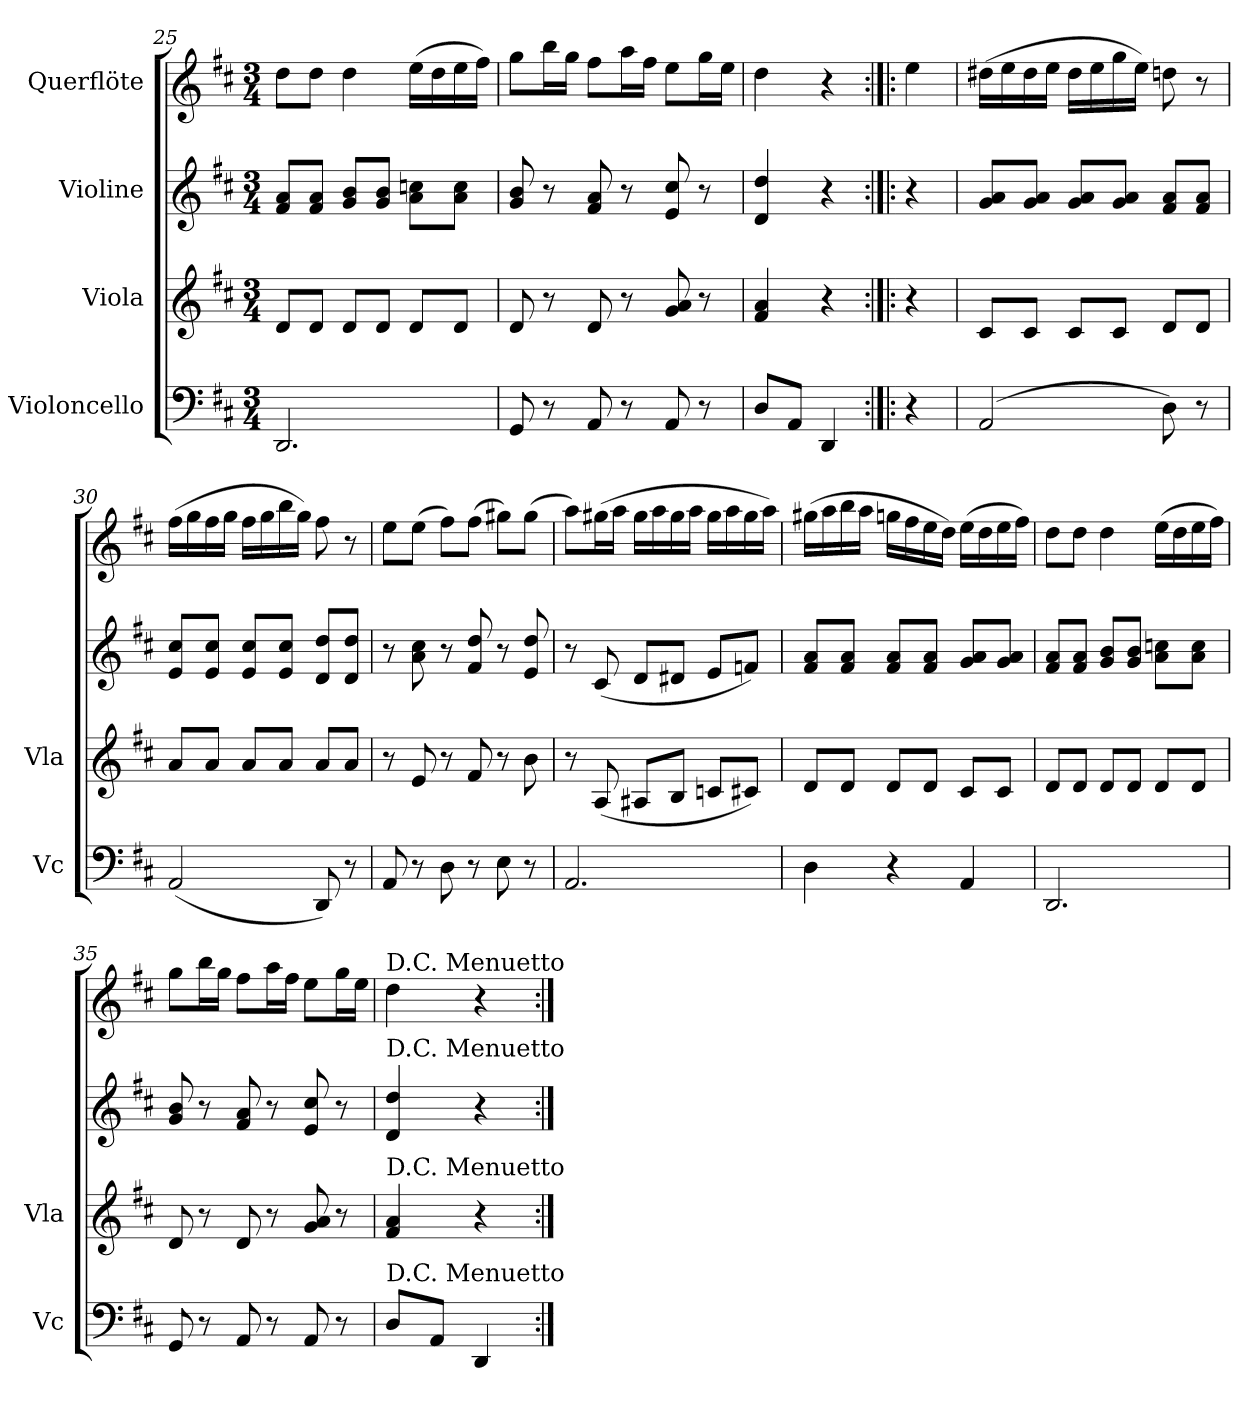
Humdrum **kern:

**kern	**kern	**kern	**kern
*part4	*part3	*part2	*part1
*staff4	*staff3	*staff2	*staff1
*I"Violoncello	*I"Viola	*I"Violine	*I"Querflöte
*I'Vc	*I'Vla	*	*
*clefF4	*clefG2	*clefG2	*clefG2
*k[f#c#]	*k[f#c#]	*k[f#c#]	*k[f#c#]
*M3/4	*M3/4	*M3/4	*M3/4
=25	=25	=25	=25
2.DD/	8d/L	8f#/ 8a/L	8dd\L
.	8d/J	8f#/ 8a/J	8dd\J
.	8d/L	8g/ 8b/L	4dd\
.	8d/J	8g/ 8b/J	.
.	8d/L	8a\ 8ccn\L	(>16ee\LL
.	.	.	16dd\
.	8d/J	8a\ 8cc\J	16ee\
.	.	.	16ff#\JJ)
=26	=26	=26	=26
8GG/	8d/	8g/ 8b/	8gg\L
8r	8r	8r	16bb\L
.	.	.	16gg\JJ
8AA/	8d/	8f#/ 8a/	8ff#\L
8r	8r	8r	16aa\L
.	.	.	16ff#\JJ
8AA/	8g/ 8a/	8e/ 8cc#/	8ee\L
8r	8r	8r	16gg\L
.	.	.	16ee\JJ
=27	=27	=27	=27
8D/L	4f#/ 4a/	4d/ 4dd/	4dd\
8AA/J	.	.	.
4DD/	4r	4r	4r
!!LO:LB:g=z
=28:|!|:	=28:|!|:	=28:|!|:	=28:|!|:
4r	4r	4r	4ee\
=29	=29	=29	=29
(>2AA/	8c#/L	8g/ 8a/L	(>16dd#X\LL
.	.	.	16ee\
.	8c#/J	8g/ 8a/J	16dd#\
.	.	.	16ee\JJ
.	8c#/L	8g/ 8a/L	16dd#\LL
.	.	.	16ee\
.	8c#/J	8g/ 8a/J	16gg\
.	.	.	16ee\JJ)
8D\)	8d/L	8f#/ 8a/L	8ddn\
8r	8d/J	8f#/ 8a/J	8r
=30	=30	=30	=30
(<2AA/	8a/L	8e/ 8cc#/L	(>16ff#\LL
.	.	.	16gg\
.	8a/J	8e/ 8cc#/J	16ff#\
.	.	.	16gg\JJ
.	8a/L	8e/ 8cc#/L	16ff#\LL
.	.	.	16gg\
.	8a/J	8e/ 8cc#/J	16bb\
.	.	.	16gg\JJ)
8DD/)	8a/L	8d/ 8dd/L	8ff#\
8r	8a/J	8d/ 8dd/J	8r
=31	=31	=31	=31
8AA/	8r	8r	8ee\L
8r	8e/	8a\ 8cc#\	(>8ee\J
8D\	8r	8r	8ff#\L)
8r	8f#/	8f#/ 8dd/	(>8ff#\J
8E\	8r	8r	8gg#X\L)
8r	8b\	8e/ 8dd/	(>8gg#\J
=32	=32	=32	=32
2.AA/	8r	8r	8aa\L)
.	(<8A/	(<8c#/	(>16gg#X\L
.	.	.	16aa\JJ
.	8A#X/L	8d/L	16gg#\LL
.	.	.	16aa\
.	8B/J	8d#X/J	16gg#\
.	.	.	16aa\JJ
.	8cn/L	8e/L	16gg#\LL
.	.	.	16aa\
.	8c#X/J)	8fn/J)	16gg#\
.	.	.	16aa\JJ)
!!LO:PB:g=z
=33	=33	=33	=33
4D\	8d/L	8f#/ 8a/L	(>16gg#X\LL
.	.	.	16aa\
.	8d/J	8f#/ 8a/J	16bb\
.	.	.	16aa\JJ
4r	8d/L	8f#/ 8a/L	16ggn\LL
.	.	.	16ff#\
.	8d/J	8f#/ 8a/J	16ee\
.	.	.	16dd\JJ)
4AA/	8c#/L	8g/ 8a/L	(>16ee\LL
.	.	.	16dd\
.	8c#/J	8g/ 8a/J	16ee\
.	.	.	16ff#\JJ)
=34	=34	=34	=34
2.DD/	8d/L	8f#/ 8a/L	8dd\L
.	8d/J	8f#/ 8a/J	8dd\J
.	8d/L	8g/ 8b/L	4dd\
.	8d/J	8g/ 8b/J	.
.	8d/L	8a\ 8ccn\L	(>16ee\LL
.	.	.	16dd\
.	8d/J	8a\ 8cc\J	16ee\
.	.	.	16ff#\JJ)
=35	=35	=35	=35
8GG/	8d/	8g/ 8b/	8gg\L
8r	8r	8r	16bb\L
.	.	.	16gg\JJ
8AA/	8d/	8f#/ 8a/	8ff#\L
8r	8r	8r	16aa\L
.	.	.	16ff#\JJ
8AA/	8g/ 8a/	8e/ 8cc#/	8ee\L
8r	8r	8r	16gg\L
.	.	.	16ee\JJ
=36	=36	=36	=36
!	!	!	!LO:TX:a:t=D.C. Menuetto
!	!	!LO:TX:a:t=D.C. Menuetto	!
!	!LO:TX:a:t=D.C. Menuetto	!	!
!LO:TX:a:t=D.C. Menuetto	!	!	!
8D/L	4f#/ 4a/	4d/ 4dd/	4dd\
8AA/J	.	.	.
4DD/	4r	4r	4r
=:|!	=:|!	=:|!	=:|!
*-	*-	*-	*-
